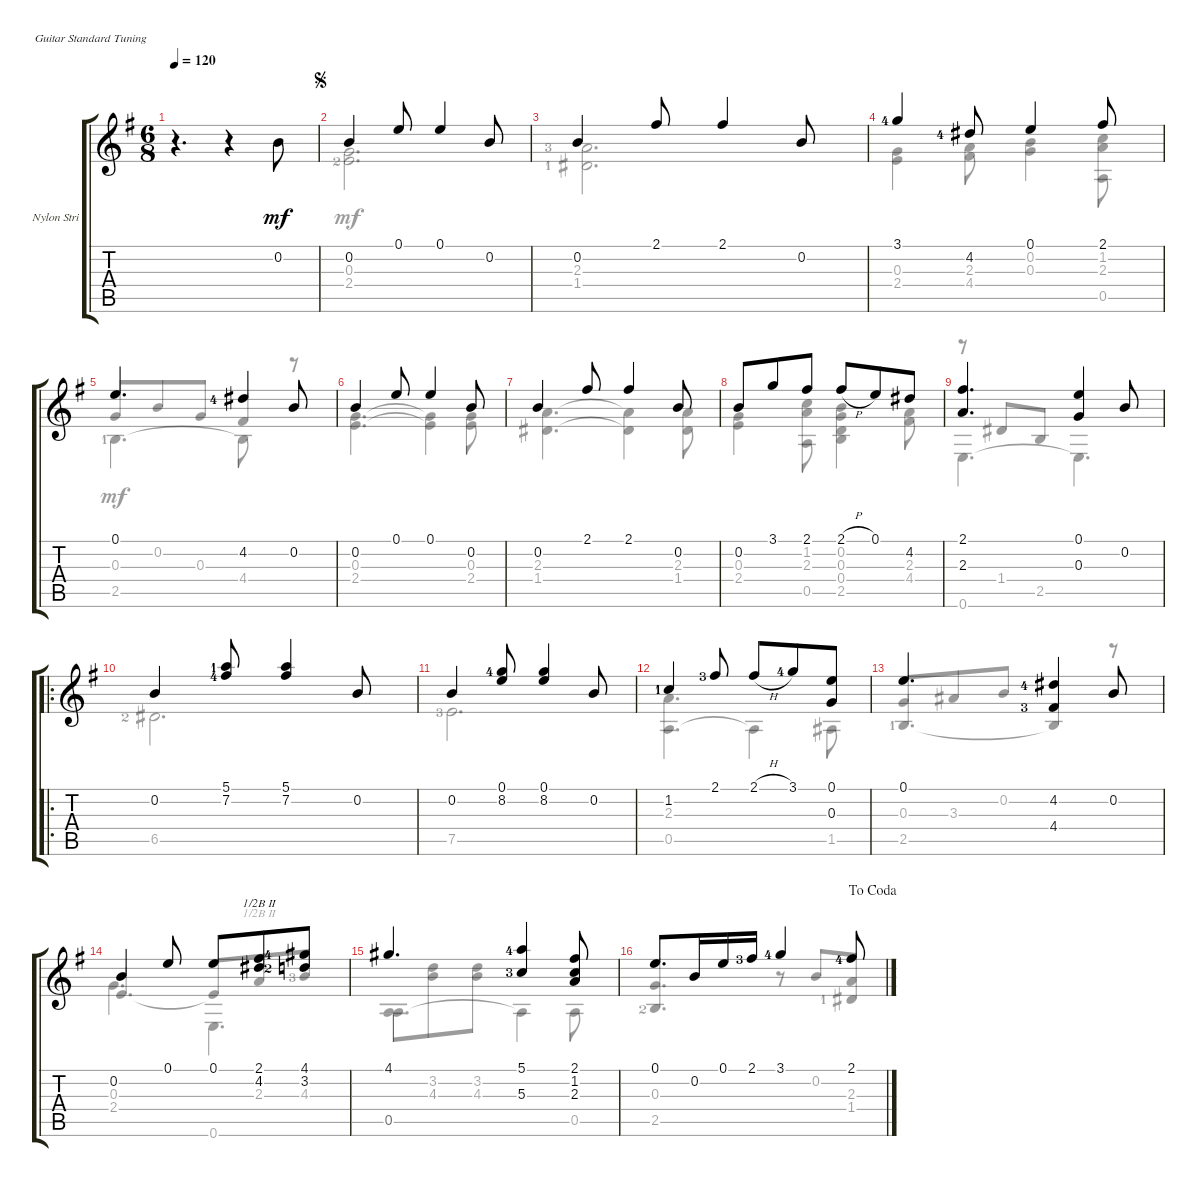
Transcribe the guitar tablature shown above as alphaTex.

\defaultSystemsLayout 4
\bracketExtendMode groupsimilarinstruments
\firstSystemTrackNameOrientation horizontal
\otherSystemsTrackNameOrientation horizontal
\track ("Nylon String" "Nylon Stri") {instrument acousticguitarsteel}
\staff {score tabs}
\tuning (E4 B3 G3 D3 A2 E2)
\voice
\ts (6 8)
\tempo 120
\clef g2
\ks eminor
r.4{d dy mf instrument acousticguitarsteel} r.4 0.2.8 |
\jump segno
0.2.4 0.1.8 0.1.4 0.2.8 |
0.2.4 2.1.8 2.1.4 0.2.8 |
3.1{lf 5}.4 4.2{lf 5}.8 0.1.4 2.1.8 |
0.1.4{d} 4.2{lf 5}.4 0.2.8 |
0.2.4 0.1.8 0.1.4 0.2.8 |
0.2.4 2.1.8 2.1.4 0.2.8 |
0.2.8 3.1.8 2.1.8 2.1{h}.8 0.1.8 4.2.8 |
(2.1 2.3).4{d} (0.3 0.1).4 0.2.8 |
\ro
0.2.4 (5.1{lf 2} 7.2{lf 5}).8 (7.2 5.1).4 0.2.8 |
0.2.4 (8.2{lf 5} 0.1).8 (0.1 8.2).4 0.2.8 |
1.2{lf 2}.4 2.1{lf 4}.8 2.1{h}.8 3.1{lf 5}.8 (0.1 0.3).8 |
0.1.4{d} (4.2{lf 5} 4.4{lf 4}).4 0.2.8 |
0.2.4 0.1.8 0.1.8 (2.1 4.2).8{barre (2 half)} (4.1{lf 5} 3.2{lf 3}).8 |
4.1.4{d} (5.1{lf 5} 5.3{lf 4}).4 (2.3 1.2 2.1).8 |
\jump dacoda
0.1.8{d} 0.2.16 0.1.16 2.1{lf 4}.16 3.1{lf 5}.4 2.1{lf 5}.8
\voice
\clef g2
\ottava regular
\simile none
\ks eminor
|
(0.3 2.4{lf 3}).2{d} |
(1.4{lf 2} 2.3{lf 4}).2{d} |
(2.4 0.3).4 (2.3 4.4).8 (0.2 0.3).4 (2.3 1.2 0.5).8 |
0.3.8{beam invert} 0.2.8 0.3.8 4.4.4{beam invert} r.8{beam invert} |
(0.3 2.4).4{d} (2.4{t} 0.3{t}).4 (2.4 0.3).8 |
(2.3 1.4).4{d} (1.4{t} 2.3{t}).4 (2.3 1.4).8 |
(2.4 0.3).4 (2.3 1.2 0.5).8 (2.5 0.2 0.3 0.4).4 (4.4 2.3).8 |
r.8{beam invert} 1.4.8{beam invert} 2.5.8 |
6.5{lf 3}.2{d} |
7.5{lf 4}.2{d} |
(0.5 2.3).4{d} 0.5{t}.4 1.5.8 |
2.5{lf 2}.4{d beam invert} 2.5{t}.4{beam invert} r.8{beam invert} |
2.4.4{d beam invert} 2.4{t}.8{beam invert} 2.3.8{barre (2 half)} 4.3{lf 4}.8 |
0.5.8 (3.2 4.3).8 (4.3 3.2).8 |
\voice
\clef g2
\ottava regular
\simile none
\ks eminor
|
|
|
|
2.5{lf 2}.4{d} 2.5{t}.8 |
|
|
|
0.6.4{d} 0.6{t}.4{d} |
|
|
|
0.3.8{beam invert} 3.3.8 0.2.8 |
0.3.4{d} 0.6.4{d} |
0.5.4{d} 0.5{t}.4 0.5.8 |
(2.5{lf 3} 0.3).4{d beam invert} r.8 0.2.8{beam invert} (2.3 1.4{lf 2}).8
